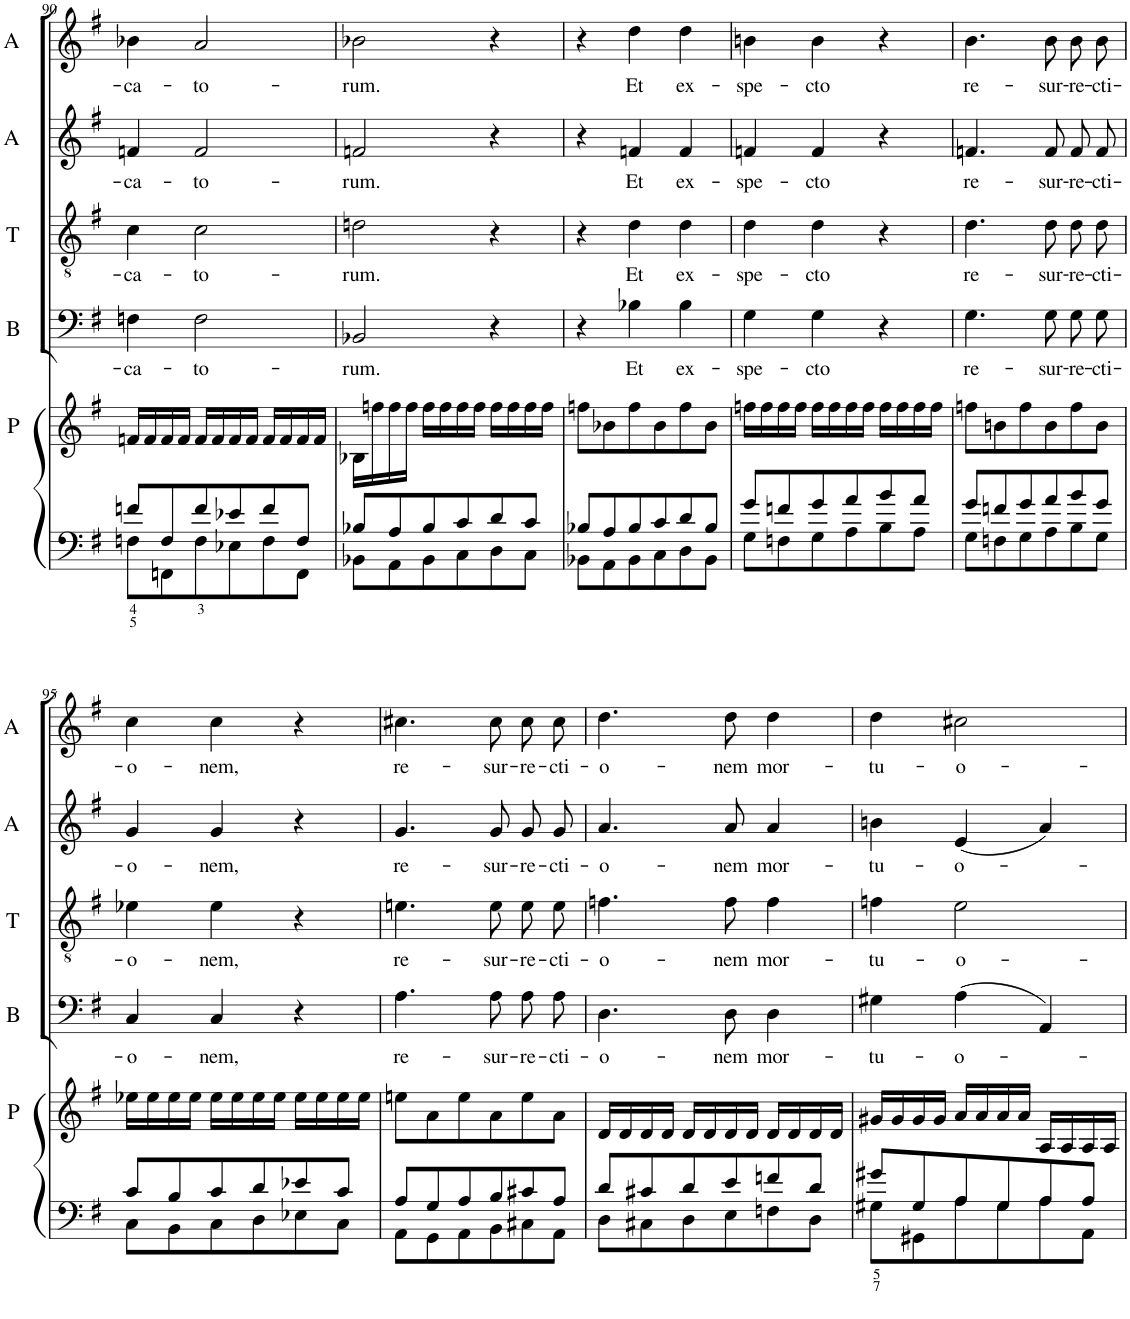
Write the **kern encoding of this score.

**kern	**kern	**kern	**text	**kern	**text	**kern	**text	**kern	**text
*part6	*part5	*part4	*part4	*part3	*part3	*part2	*part2	*part1	*part1
*staff6	*staff5	*staff4	*staff4	*staff3	*staff3	*staff2	*staff2	*staff1	*staff1
*I"Piano Bass	*I"Piano	*I"Bass	*	*I"Tenor	*	*I"Alto	*	*I"Soprano	*
*	*I'P	*I'B	*	*I'T	*	*I'A	*	*	*
!!LO:PB:g=z
*clefF4	*clefG2	*clefF4	*	*clefGv2	*	*clefG2	*	*clefG2	*
*k[f#]	*k[f#]	*k[f#]	*	*k[f#]	*	*k[f#]	*	*k[f#]	*
*G:	*G:	*G:	*	*G:	*	*G:	*	*G:	*
*M3/4	*M3/4	*M3/4	*	*M3/4	*	*M3/4	*	*M3/4	*
=90	=90	=90	=90	=90	=90	=90	=90	=90	=90
*^	*	*	*	*	*	*	*	*	*
!	!	!	!	!LO:LY:b	!	!LO:LY:b	!	!LO:LY:b	!	!LO:LY:b
8fn/L	8Fn\L	16fn/LL	4Fn\	-ca-	4c\	-ca-	4fn/	-ca-	4b-X\	-ca-
.	.	16f/	.	.	.	.	.	.	.	.
8F/	8FFn\	16f/	.	.	.	.	.	.	.	.
.	.	16f/JJ	.	.	.	.	.	.	.	.
!	!	!	!	!LO:LY:b	!	!LO:LY:b	!	!LO:LY:b	!	!LO:LY:b
8f/	8F\	16f/LL	2F\	-to-	2c\	-to-	2f/	-to-	2a/	-to-
.	.	16f/	.	.	.	.	.	.	.	.
8e-X/	8E-X\	16f/	.	.	.	.	.	.	.	.
.	.	16f/JJ	.	.	.	.	.	.	.	.
8f/	8F\	16f/LL	.	.	.	.	.	.	.	.
.	.	16f/	.	.	.	.	.	.	.	.
8F/J	8FF\J	16f/	.	.	.	.	.	.	.	.
.	.	16f/JJ	.	.	.	.	.	.	.	.
=91	=91	=91	=91	=91	=91	=91	=91	=91	=91	=91
!	!	!	!	!LO:LY:b	!	!LO:LY:b	!	!LO:LY:b	!	!LO:LY:b
8B-X/L	8BB-X\L	16B-X\LL	2BB-X/	-rum.	2dn\	-rum.	2fn/	-rum.	2b-X\	-rum.
.	.	16ffn\	.	.	.	.	.	.	.	.
8A/	8AA\	16ff\	.	.	.	.	.	.	.	.
.	.	16ff\JJ	.	.	.	.	.	.	.	.
8B-/	8BB-\	16ff\LL	.	.	.	.	.	.	.	.
.	.	16ff\	.	.	.	.	.	.	.	.
8c/	8C\	16ff\	.	.	.	.	.	.	.	.
.	.	16ff\JJ	.	.	.	.	.	.	.	.
8d/	8D\	16ff\LL	4r	.	4r	.	4r	.	4r	.
.	.	16ff\	.	.	.	.	.	.	.	.
8c/J	8C\J	16ff\	.	.	.	.	.	.	.	.
.	.	16ff\JJ	.	.	.	.	.	.	.	.
=92	=92	=92	=92	=92	=92	=92	=92	=92	=92	=92
8B-X/L	8BB-X\L	8ffn\L	4r	.	4r	.	4r	.	4r	.
8A/	8AA\	8b-X\	.	.	.	.	.	.	.	.
!	!	!	!	!LO:LY:b	!	!LO:LY:b	!	!LO:LY:b	!	!LO:LY:b
8B-/	8BB-\	8ff\	4B-X\	Et	4d\	Et	4fn/	Et	4dd\	Et
8c/	8C\	8b-\	.	.	.	.	.	.	.	.
!	!	!	!	!LO:LY:b	!	!LO:LY:b	!	!LO:LY:b	!	!LO:LY:b
8d/	8D\	8ff\	4B-\	ex-	4d\	ex-	4f/	ex-	4dd\	ex-
8B-/J	8BB-\J	8b-\J	.	.	.	.	.	.	.	.
=93	=93	=93	=93	=93	=93	=93	=93	=93	=93	=93
!	!	!	!	!LO:LY:b	!	!LO:LY:b	!	!LO:LY:b	!	!LO:LY:b
8g/L	8G\L	16ffn\LL	4G\	-spe-	4d\	-spe-	4fn/	-spe-	4bn\	-spe-
.	.	16ff\	.	.	.	.	.	.	.	.
8fn/	8Fn\	16ff\	.	.	.	.	.	.	.	.
.	.	16ff\JJ	.	.	.	.	.	.	.	.
!	!	!	!	!LO:LY:b	!	!LO:LY:b	!	!LO:LY:b	!	!LO:LY:b
8g/	8G\	16ff\LL	4G\	-cto	4d\	-cto	4f/	-cto	4b\	-cto
.	.	16ff\	.	.	.	.	.	.	.	.
8a/	8A\	16ff\	.	.	.	.	.	.	.	.
.	.	16ff\JJ	.	.	.	.	.	.	.	.
8b/	8B\	16ff\LL	4r	.	4r	.	4r	.	4r	.
.	.	16ff\	.	.	.	.	.	.	.	.
8a/J	8A\J	16ff\	.	.	.	.	.	.	.	.
.	.	16ff\JJ	.	.	.	.	.	.	.	.
=94	=94	=94	=94	=94	=94	=94	=94	=94	=94	=94
!	!	!	!	!LO:LY:b	!	!LO:LY:b	!	!LO:LY:b	!	!LO:LY:b
8g/L	8G\L	8ffn\L	4.G\	re-	4.d\	re-	4.fn/	re-	4.b\	re-
8fn/	8Fn\	8bn\	.	.	.	.	.	.	.	.
8g/	8G\	8ff\	.	.	.	.	.	.	.	.
!	!	!	!	!LO:LY:b	!	!LO:LY:b	!	!LO:LY:b	!	!LO:LY:b
8a/	8A\	8b\	8G\	-sur-	8d\	-sur-	8f/	-sur-	8b\	-sur-
!	!	!	!	!LO:LY:b	!	!LO:LY:b	!	!LO:LY:b	!	!LO:LY:b
8b/	8B\	8ff\	8G\L	-re-	8d\L	-re-	8f/L	-re-	8b\L	-re-
!	!	!	!	!LO:LY:b	!	!LO:LY:b	!	!LO:LY:b	!	!LO:LY:b
8g/J	8G\J	8b\J	8G\J	-cti-	8d\J	-cti-	8f/J	-cti-	8b\J	-cti-
!!LO:LB:g=z
=95	=95	=95	=95	=95	=95	=95	=95	=95	=95	=95
!	!	!	!	!LO:LY:b	!	!LO:LY:b	!	!LO:LY:b	!	!LO:LY:b
8c/L	8C\L	16ee-X\LL	4C/	-o-	4e-X\	-o-	4g/	-o-	4cc\	-o-
.	.	16ee-\	.	.	.	.	.	.	.	.
8B/	8BB\	16ee-\	.	.	.	.	.	.	.	.
.	.	16ee-\JJ	.	.	.	.	.	.	.	.
!	!	!	!	!LO:LY:b	!	!LO:LY:b	!	!LO:LY:b	!	!LO:LY:b
8c/	8C\	16ee-\LL	4C/	-nem,	4e-\	-nem,	4g/	-nem,	4cc\	-nem,
.	.	16ee-\	.	.	.	.	.	.	.	.
8d/	8D\	16ee-\	.	.	.	.	.	.	.	.
.	.	16ee-\JJ	.	.	.	.	.	.	.	.
8e-X/	8E-X\	16ee-\LL	4r	.	4r	.	4r	.	4r	.
.	.	16ee-\	.	.	.	.	.	.	.	.
8c/J	8C\J	16ee-\	.	.	.	.	.	.	.	.
.	.	16ee-\JJ	.	.	.	.	.	.	.	.
=96	=96	=96	=96	=96	=96	=96	=96	=96	=96	=96
!	!	!	!	!LO:LY:b	!	!LO:LY:b	!	!LO:LY:b	!	!LO:LY:b
8A/L	8AA\L	8een\L	4.A\	re-	4.en\	re-	4.g/	re-	4.cc#X\	re-
8G/	8GG\	8a\	.	.	.	.	.	.	.	.
8A/	8AA\	8ee\	.	.	.	.	.	.	.	.
!	!	!	!	!LO:LY:b	!	!LO:LY:b	!	!LO:LY:b	!	!LO:LY:b
8B/	8BB\	8a\	8A\	-sur-	8e\	-sur-	8g/	-sur-	8cc#\	-sur-
!	!	!	!	!LO:LY:b	!	!LO:LY:b	!	!LO:LY:b	!	!LO:LY:b
8c#X/	8C#X\	8ee\	8A\L	-re-	8e\L	-re-	8g/L	-re-	8cc#\L	-re-
!	!	!	!	!LO:LY:b	!	!LO:LY:b	!	!LO:LY:b	!	!LO:LY:b
8A/J	8AA\J	8a\J	8A\J	-cti-	8e\J	-cti-	8g/J	-cti-	8cc#\J	-cti-
=97	=97	=97	=97	=97	=97	=97	=97	=97	=97	=97
!	!	!	!	!LO:LY:b	!	!LO:LY:b	!	!LO:LY:b	!	!LO:LY:b
8d/L	8D\L	16d/LL	4.D\	-o-	4.fn\	-o-	4.a/	-o-	4.dd\	-o-
.	.	16d/	.	.	.	.	.	.	.	.
8c#X/	8C#X\	16d/	.	.	.	.	.	.	.	.
.	.	16d/JJ	.	.	.	.	.	.	.	.
8d/	8D\	16d/LL	.	.	.	.	.	.	.	.
.	.	16d/	.	.	.	.	.	.	.	.
!	!	!	!	!LO:LY:b	!	!LO:LY:b	!	!LO:LY:b	!	!LO:LY:b
8e/	8E\	16d/	8D\	-nem	8f\	-nem	8a/	-nem	8dd\	-nem
.	.	16d/JJ	.	.	.	.	.	.	.	.
!	!	!	!	!LO:LY:b	!	!LO:LY:b	!	!LO:LY:b	!	!LO:LY:b
8fn/	8Fn\	16d/LL	4D\	mor-	4f\	mor-	4a/	mor-	4dd\	mor-
.	.	16d/	.	.	.	.	.	.	.	.
8d/J	8D\J	16d/	.	.	.	.	.	.	.	.
.	.	16d/JJ	.	.	.	.	.	.	.	.
=98	=98	=98	=98	=98	=98	=98	=98	=98	=98	=98
!	!	!	!	!LO:LY:b	!	!LO:LY:b	!	!LO:LY:b	!	!LO:LY:b
8g#X/L	8G#X\L	16g#X/LL	4G#X\	-tu-	4fn\	-tu-	4bn\	-tu-	4dd\	-tu-
.	.	16g#/	.	.	.	.	.	.	.	.
8G#/	8GG#X\	16g#/	.	.	.	.	.	.	.	.
.	.	16g#/JJ	.	.	.	.	.	.	.	.
!	!	!	!	!LO:LY:b	!	!LO:LY:b	!	!LO:LY:b	!	!LO:LY:b
8A/	8A\	16a/LL	(>4A\	-o-	2e\	-o-	(<4e/	-o-	2cc#X\	-o-
.	.	16a/	.	.	.	.	.	.	.	.
8G#/	8G#\	16a/	.	.	.	.	.	.	.	.
.	.	16a/JJ	.	.	.	.	.	.	.	.
8A/	8A\	16A/LL	4AA/)	.	.	.	4a/)	.	.	.
.	.	16A/	.	.	.	.	.	.	.	.
8A/J	8AA\J	16A/	.	.	.	.	.	.	.	.
.	.	16A/JJ	.	.	.	.	.	.	.	.
*v	*v	*	*	*	*	*	*	*	*	*
=	=	=	=	=	=	=	=	=	=
*-	*-	*-	*-	*-	*-	*-	*-	*-	*-
